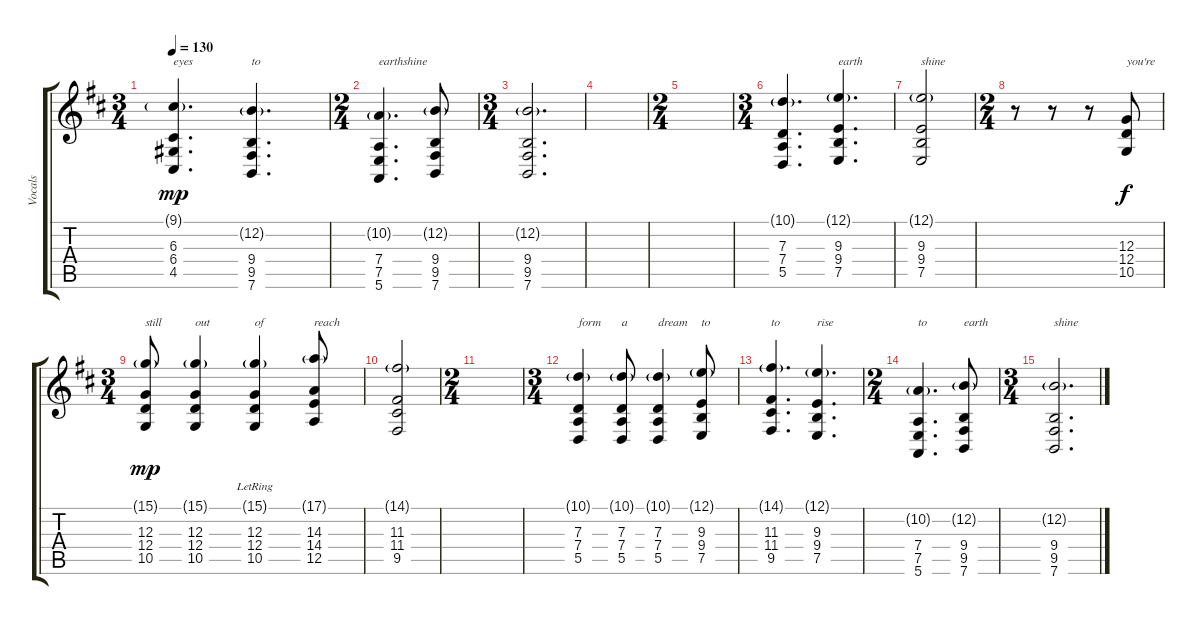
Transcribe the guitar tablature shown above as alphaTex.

\track ("Vocals" "Vocals") {instrument lead6voice bank 34}
\staff {score tabs}
\tuning (E4 B3 G3 D3 A2 E2) {hide}
\ts (3 4)
\tempo 130
\clef g2
\ks d
(9.1{g} 6.3 6.4 4.5).4{d txt "eyes" dy mp} (12.2{g} 9.4 9.5 7.6).4{d txt "to"} |
\ts (2 4)
(10.2{g} 7.4 7.5 5.6).4{d txt "earthshine"} (12.2{g} 9.4 9.5 7.6).8 |
\ts (3 4)
(12.2{g} 9.4 9.5 7.6).2{d} |
|
\ts (2 4)
|
\ts (3 4)
(10.1{g} 7.3 7.4 5.5).4{d} (12.1{g} 9.3 9.4 7.5).4{d txt "earth"} |
(12.1{g} 9.3 9.4 7.5).2{txt "shine"} |
\ts (2 4)
r.8 r.8 r.8 (12.3 12.4 10.5).8{txt "you're" dy f} |
\ts (3 4)
(15.1{g} 12.3 12.4 10.5).8{txt "still" dy mp} (15.1{g} 12.3 12.4 10.5).4{txt "out"} (15.1{g} 12.3 12.4{lr} 10.5).4{txt "of"} (17.1{g} 14.3 14.4 12.5).8{txt "reach"} |
(14.1{g} 11.3 11.4 9.5).2 |
\ts (2 4)
|
\ts (3 4)
(10.1{g} 7.3 7.4 5.5).4{txt "form"} (10.1{g} 7.3 7.4 5.5).8{txt "a"} (10.1{g} 7.3 7.4 5.5).4{txt "dream"} (12.1{g} 9.3 9.4 7.5).8{txt "to"} |
(14.1{g} 11.3 11.4 9.5).4{d txt "to"} (12.1{g} 9.3 9.4 7.5).4{d txt "rise"} |
\ts (2 4)
(10.2{g} 7.4 7.5 5.6).4{d txt "to"} (12.2{g} 9.4 9.5 7.6).8{txt "earth"} |
\ts (3 4)
(12.2{g} 9.4 9.5 7.6).2{d txt "shine"}
